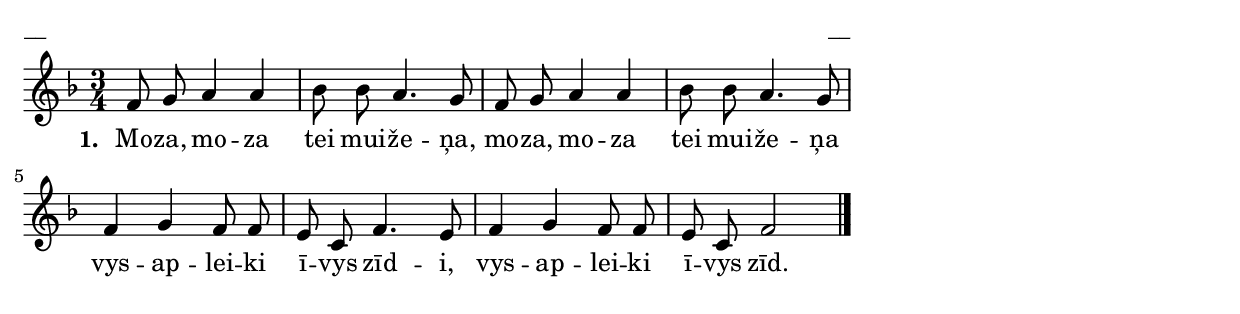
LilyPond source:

\version "2.13.18"

\paper {
line-width = 14\cm
left-margin = 0.4\cm
between-system-padding = 0.1\cm
between-system-space = 0.1\cm
}
% SBTZK, p.86
\layout {
indent = #0
ragged-last = ##f
}


voiceA = \relative c' {
\clef "treble"
\key f \major
\time 3/4
f8 g a4 a | bes8 bes a4. g8 | f g a4 a | bes8 bes a4. g8 |
f4 g f8 f | e c f4. e8 | f4 g f8 f | e c f2 \bar"|."
}

lyricA = \lyricmode {
\set stanza = "1. "
Mo -- za, mo -- za tei mui -- že -- ņa, mo -- za, mo -- za tei mui -- že -- ņa
vys -- ap -- lei -- ki ī -- vys zīd -- i, vys -- ap -- lei -- ki ī -- vys zīd.
}


fullScore = <<
%\new ChordNames { \chordsA }
\new Staff {
<<
\new Voice = "voiceA" { \oneVoice \autoBeamOff \voiceA }
\lyricsto "voiceA" \new Lyrics  \lyricA
%\new Voice = "voiceB" { \voiceTwo \autoBeamOff \voiceB }
>>
}
>>



\score {
\fullScore
\header { piece = "__" opus = "__" }
}
\markup { \with-color #(x11-color 'white) \sans \smaller "__" }
\score {
\unfoldRepeats
\fullScore
\midi {
\context { \Staff \remove "Staff_performer" }
\context { \Voice \consists "Staff_performer" }
}
}


